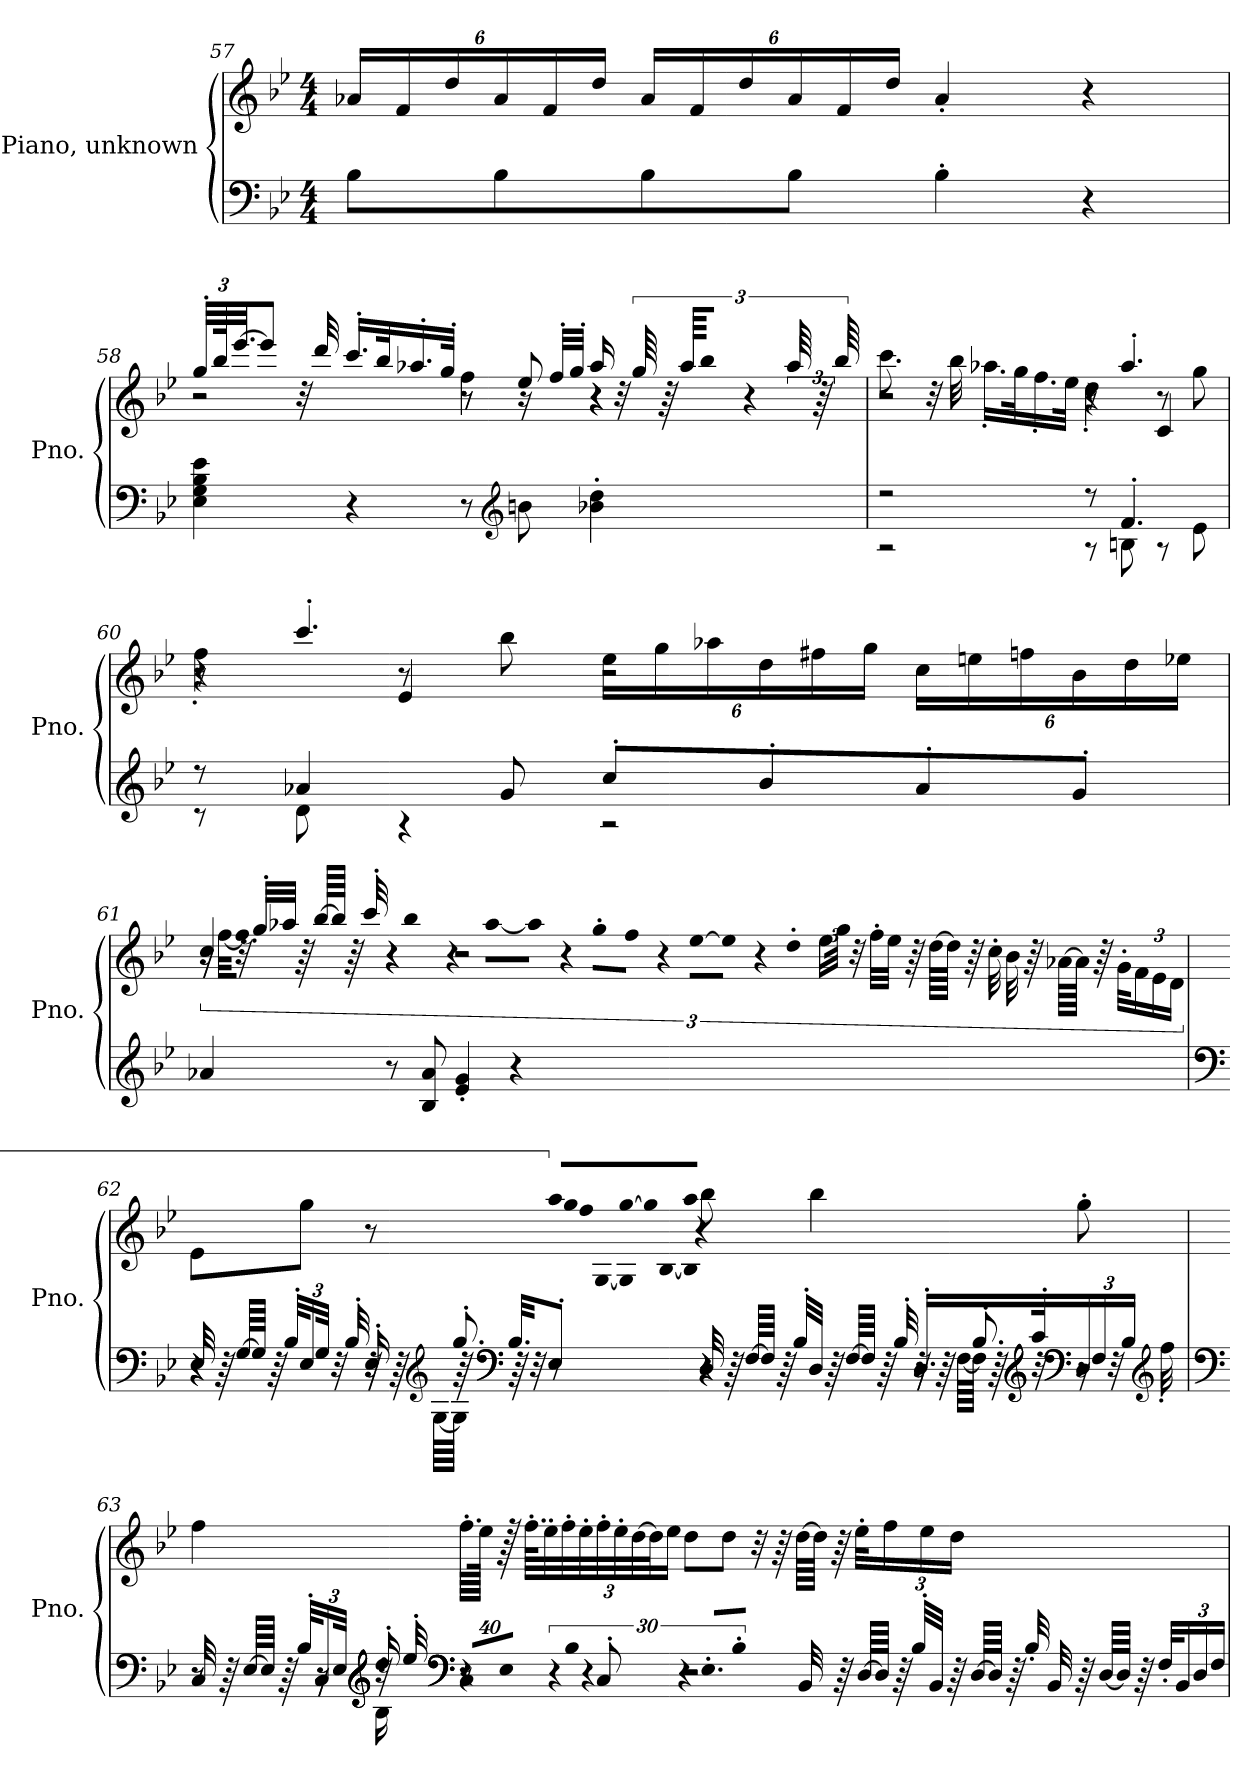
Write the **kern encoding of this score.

**kern	**kern
*part1	*part1
*staff2	*staff1
*I"Piano, unknown	*
*I'Pno.	*
*clefF4	*clefG2
*k[b-e-]	*k[b-e-]
*M4/4	*M4/4
*	*Xbrackettup
=57	=57
8B-\L	24a-X/LL
.	24f/
.	24dd/
8B-\	24a-/
.	24f/
.	24dd/JJ
8B-\	24a-/LL
.	24f/
.	24dd/
8B-\J	24a-/
.	24f/
.	24dd/JJ
4B-'\	4a-'/
4r	4r
!!LO:PB:g=z
=58	=58
*	*^
*	*	*^
4E-\ 4G\ 4B-\ 4e-\	48gg'/LLL	2r	2r
.	96bb-/K	.	.
.	[48.eee-/JJ	.	.
.	8eee-/J]	.	.
.	32r	.	.
.	32ddd/	.	.
4r	16.ccc'/LL	.	.
.	32bb-/K	.	.
.	16.aa-X'/	.	.
.	32gg'/JJk	.	.
8r	8r	4ff\	8r
*clefG2	*	*	*
8bn\	16r	.	8ee-/
.	32ff'/LLL	.	.
.	32gg'/JJJ	.	.
4b-X\' 4dd\'	16aa-/	4r	4r
.	32r	.	.
*	*brackettup	*	*
.	96gg/	.	.
.	96r	.	.
.	96aa-/KKLL	.	.
.	16bb-/JJ	.	.
.	32r	.	.
.	96aa-/	.	.
.	96r	.	.
.	96bb-/	.	.
!!LO:LB:g=z	!!	!!
=59	=59	=59	=59
*^	*	*	*
2r	2r	2r	8.ccc\	2r
.	.	.	32r	.
.	.	.	32bb-\	.
.	.	.	16.aa-X'\LL	.
.	.	.	32gg\K	.
.	.	.	16.ff'\	.
.	.	.	32ee-\JJk	.
8r	8r	8r	4dd'\	4r
4.f'/	8Bn\	4.aa-'/	.	.
.	8r	.	8r	4c/
.	8e-\	.	8gg\	.
=60	=60	=60	=60	=60
8r	8r	8r	4ff'\	4r
4a-X/	8d\	4.ccc'/	.	.
.	4r	.	8r	4e-/
8g/	.	.	8bb-\	.
*	*	*	*Xbrackettup	*
8cc'/L	2r	2r	24ee-\LL	2r
.	.	.	24gg\	.
.	.	.	24aa-X\	.
8b-'/	.	.	24dd\	.
.	.	.	24ff#X\	.
.	.	.	24gg\JJ	.
8a-'/	.	.	24cc\LL	.
.	.	.	24een\	.
.	.	.	24ffn\	.
8g'/J	.	.	24b-\	.
.	.	.	24dd\	.
.	.	.	24ee-X\JJ	.
*v	*v	*	*	*
!!LO:LB:g=z	!!	!!
=61	=61	=61	=61
*	*	*brackettup	*
4a-X/	16r	24r	4cc/
.	.	[48ff\KKL	.
.	32r	8.ff\J]	.
.	32gg'/LLL	.	.
.	32aa-X/JJJ	.	.
.	64r	.	.
.	[64bb-/LLLL	.	.
.	64bb-/JJJJ]	.	.
.	64r	.	.
.	32ccc'/	.	.
8r	4r	32bb-\	4r
.	.	64r	.
.	.	[64aa-\LLLL	.
.	.	64aa-\JJJJ]	.
.	.	64r	.
.	.	32gg'\LLL	.
8B-/ 8a-/	.	32ff\JJJ	.
.	.	64r	.
.	.	[64ee-\LLLL	.
.	.	64ee-\JJJJ]	.
.	.	64r	.
.	.	32dd'\	.
*	*	*Xbrackettup	*
4e-/' 4g/'	2r	24ee-\LL	2r
.	.	48gg\JJk	.
.	.	32r	.
.	.	32ff'\LLL	.
.	.	32ee-\JJJ	.
.	.	64r	.
.	.	[64dd\LLLL	.
.	.	64dd\JJJJ]	.
.	.	64r	.
.	.	32cc'\	.
4r	.	32b-\	.
.	.	64r	.
.	.	[64a-X\LLLL	.
.	.	64a-\JJJJ]	.
.	.	64r	.
.	.	32g'\KLL	.
.	.	24f\	.
.	.	24e-\	.
.	.	24d\JJ	.
*	*v	*v	*v
!!LO:LB:g=z
=62	=62
*clefF4	*
*^	*
*	*^	*
4r	4r	32E-/	8e-\L
.	.	64r	.
.	.	[64G/LLLL	.
.	.	64G/JJJJ]	.
.	.	64r	.
.	.	32B-'/KLL	.
*	*	*Xbrackettup	*
.	.	24E-/	8gg\J
.	.	48G/JJk	.
.	.	32r	.
.	.	32B-'/	.
16r	32r	16E-'/	8r
.	64r	.	.
*clefG2	*	*	*
.	[64G\LLLL	.	.
8.gg'/	64G\JJJJ]	64r	.
*clefF4	*	*	*
.	64r	32.B-/KKL	.
.	32r	.	.
*	*	*	*brackettup
!	!	!	!LO:N:vis=64
.	8r	8E-'/J	640%9aa/LLLL
!	!	!	!LO:N:vis=64
.	.	.	640%9gg/
!	!	!	!LO:N:vis=64
.	.	.	640%9ff/
!	!	!	!LO:N:vis=64
.	.	.	[640%9G/
!	!	!	!LO:N:vis=64
.	.	.	640%9G/] [640%9gg/
!	!	!	!LO:N:vis=64
.	.	.	640%9gg/]
!	!	!	!LO:N:vis=64
.	.	.	[640%9B-/
!	!	!	!LO:N:vis=64
.	.	.	640%9B-/] 640%9aa/JJJJ
!	!	!	!LO:N:vis=64
.	.	.	640%9r
4r	4r	32D/	.
.	.	.	8bb-\
.	.	64r	.
.	.	[64F/LLLL	.
.	.	64F/JJJJ]	.
.	.	64r	.
.	.	32B-'/LLL	.
.	.	32D/JJJ	.
.	.	.	4bb-\
.	.	64r	.
.	.	[64F/LLLL	.
.	.	64F/JJJJ]	.
.	.	64r	.
.	.	32B-'/	.
16r	32r	16.D'/LL	.
.	64r	.	.
.	[64F\LLLL	.	.
8.B-'/	64F\JJJJ]	.	.
.	64r	.	.
*clefG2	*	*	*
.	32r	32aa'/K	.
*clefF4	*	*	*
.	16r	24D/	.
.	.	.	8gg'\
.	.	24F/	.
.	32r	.	.
.	.	24B-/JJ	.
*clefG2	*	*	*
.	32ff'\	.	.
640ryy	640ryy	640ryy	.
!!LO:LB:g=z
=63	=63	=63	=63
*clefF4	*	*	*
8r	8r	32C/	4ff\
.	.	64r	.
.	.	[64E-/LLLL	.
.	.	64E-/JJJJ]	.
.	.	64r	.
.	.	32B-'/KLL	.
16r	16r	24C/	.
.	.	48E-/JJk	.
*clefG2	*	*	*
16dd'/	16B-\	32r	.
.	.	32ee-'/	.
*clefF4	*	*	*
*	*	*brackettup	*
!	!	!LO:N:vis=32	!
8r	4r	640%23C/LLL	64.ff'\LLLL
.	.	.	128ee-\JJJJk
.	.	.	128r
!	!	!LO:N:vis=32	!
.	.	640%23E-/JJJ	.
.	.	.	64.ff'\KLLL
*	*	*	*Xbrackettup
.	.	.	48ee-'\
!	!	!LO:N:vis=64	!
.	.	960%17r	.
.	.	.	48ff'\
!	!	!LO:N:vis=64	!
.	.	960%17B-/	.
.	.	.	48ee-'\
!	!	!LO:N:vis=32	!
.	.	640%23r	.
8C'/	.	.	48ff'\
!	!	!LO:N:vis=64	!
.	.	960%17r	.
.	.	.	48ee-'\
!	!	!LO:N:vis=32.	!
.	.	1920%103E-'/LLL	.
.	.	.	[48dd\
.	.	.	48dd\J]
.	.	.	24ee-\JJ
!	!	!LO:N:vis=32	!
.	.	640%23B-'/JJJ	.
2r	2r	.	8dd\L
.	.	32BB-/	.
.	.	64r	.
.	.	[64D/LLLL	.
.	.	64D/JJJJ]	.
.	.	64r	.
.	.	32B-'/LLL	.
.	.	.	8dd\J
.	.	32BB-/JJJ	.
.	.	64r	.
.	.	[64D/LLLL	.
.	.	64D/JJJJ]	.
.	.	64r	.
.	.	32B-'/	.
.	.	.	32r
.	.	32BB-/	.
.	.	.	64r
.	.	64r	.
.	.	.	[64dd\LLLL
.	.	[64D/LLLL	.
.	.	.	64dd\JJJJ]
.	.	64D/JJJJ]	.
.	.	.	64r
.	.	64r	.
.	.	.	32ee-'\KLL
.	.	32F'/KLL	.
.	.	.	24ff\
*	*	*Xbrackettup	*
.	.	24BB-/	.
.	.	.	24ee-\
.	.	24D/	.
.	.	.	24dd\JJ
.	.	24F/JJ	.
1920ryy	1920ryy	.	1920ryy
*v	*v	*v	*
=	=
*-	*-
